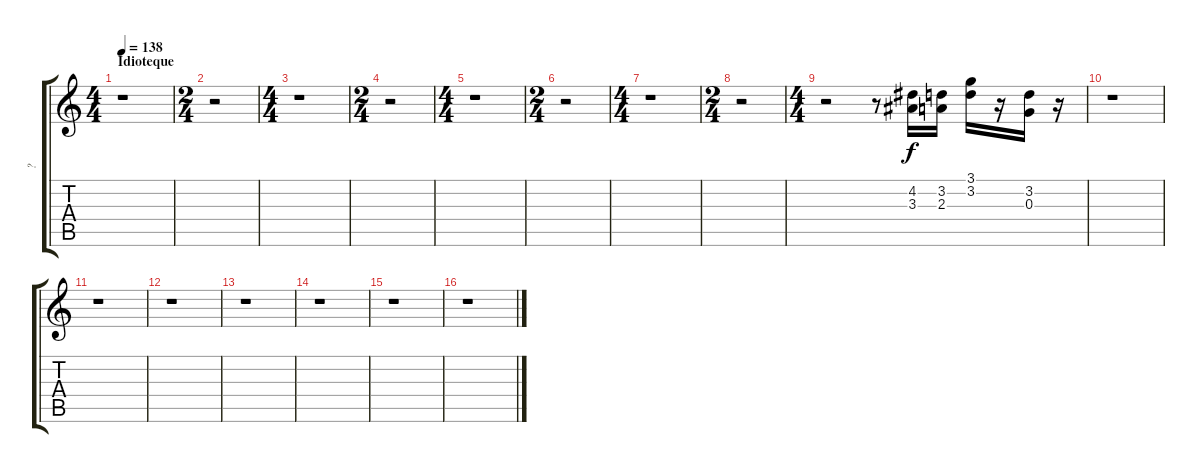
\track ("?" "?") {instrument electricguitarmuted}
\staff {score tabs}
\tuning (E4 B3 G3 D3 A2 E2) {hide}
\ts (4 4)
\section ("" "Idioteque")
\tempo 138
\clef g2
\ks c
r.1{dy f instrument electricguitarmuted} |
\ts (2 4)
r.2 |
\ts (4 4)
r.1 |
\ts (2 4)
r.2 |
\ts (4 4)
r.1 |
\ts (2 4)
r.2 |
\ts (4 4)
r.1 |
\ts (2 4)
r.2 |
\ts (4 4)
r.2 r.8 (4.2 3.3).16 (3.2 2.3).16 (3.1 3.2).16 r.16 (3.2 0.3).16 r.16 |
r.1 |
r.1 |
r.1 |
r.1 |
r.1 |
r.1 |
r.1
